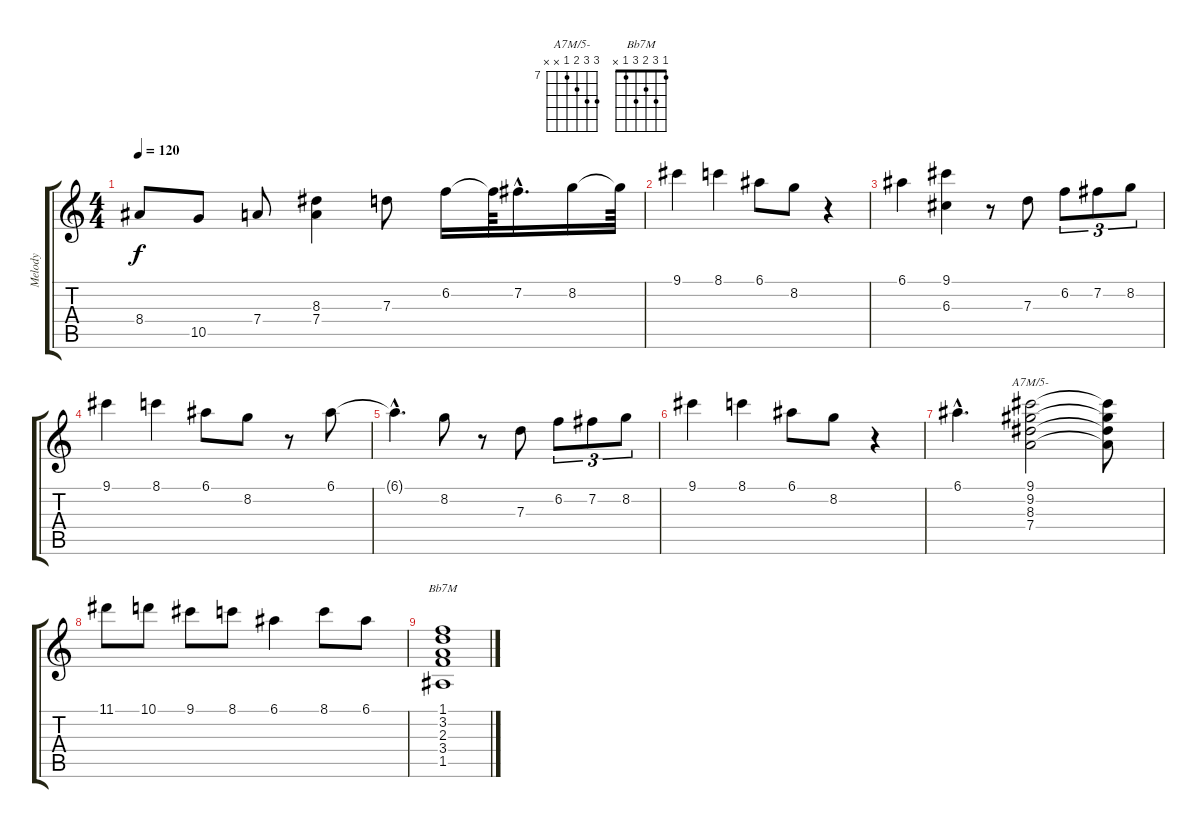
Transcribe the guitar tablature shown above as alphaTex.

\track ("Melody" "Melody") {instrument electricguitarjazz}
\staff {score tabs}
\tuning (E4 B3 G3 D3 A2 E2) {hide}
\chord ("A7M/5-" 9 9 8 7 x x) {firstfret 7}
\chord ("Bb7M" 1 3 2 3 1 x)
\ts (4 4)
\tempo 120
\clef g2
\ks c
8.4.8{dy f} 10.5.8 7.4.8 (8.3 7.4).4 7.3.8 6.2.16 6.2{t}.64 7.2{hac}.16{d} 8.2.16 8.2{t}.64 |
9.1.4 8.1.4 6.1.8 8.2.8 r.4 |
6.1.4 (9.1 6.3).4 r.8 7.3.8 6.2.8{tu (3 2)} 7.2.8{tu (3 2)} 8.2.8{tu (3 2)} |
9.1.4 8.1.4 6.1.8 8.2.8 r.8 6.1.8 |
6.1{hac t}.4{d} 8.2.8 r.8 7.3.8 6.2.8{tu (3 2)} 7.2.8{tu (3 2)} 8.2.8{tu (3 2)} |
9.1.4 8.1.4 6.1.8 8.2.8 r.4 |
6.1{hac}.4{d} (9.1 9.2 8.3 7.4).2{ch "A7M/5-"} (9.1{t} 9.2{t} 8.3{t} 7.4{t}).8 |
11.1.8 10.1.8 9.1.8 8.1.8 6.1.4 8.1.8 6.1.8 |
(1.1 3.2 2.3 3.4 1.5).1{ch "Bb7M"}
